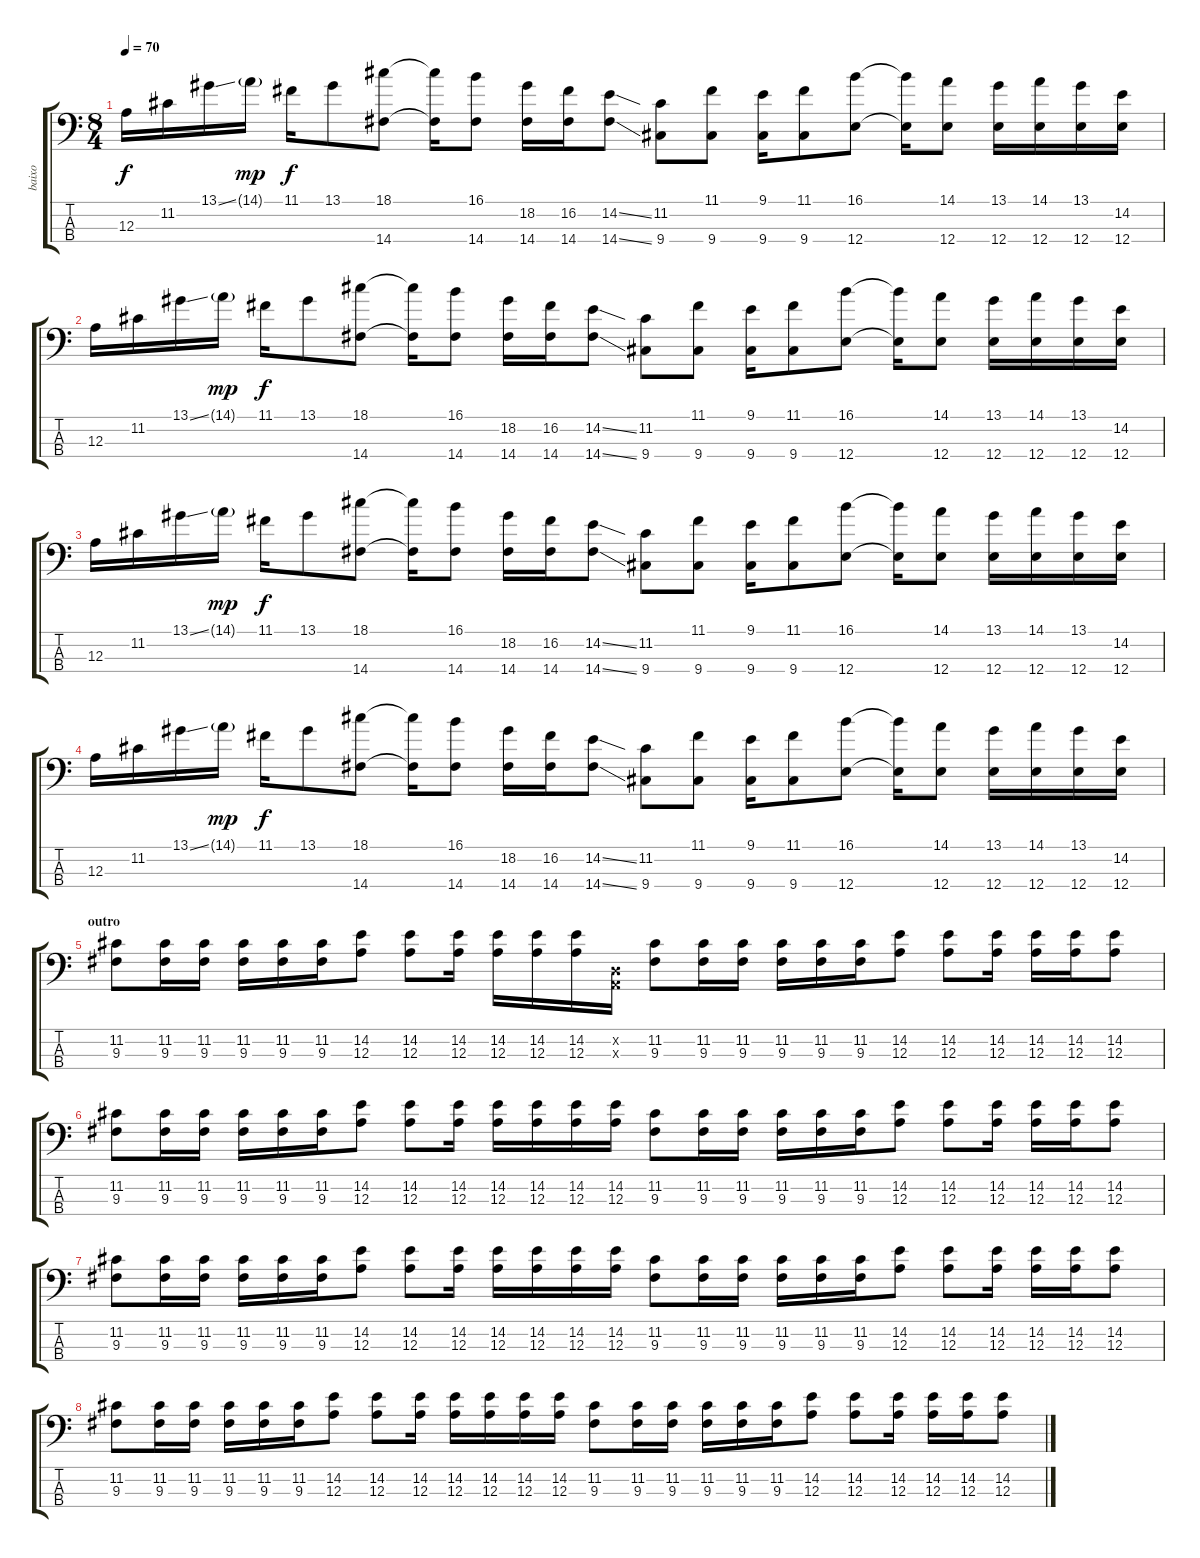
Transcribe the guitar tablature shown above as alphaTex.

\track ("baixo" "baixo") {instrument electricbassfinger}
\staff {score tabs}
\tuning (G2 D2 A1 E1) {hide}
\ts (8 4)
\tempo 70
\clef f4
\ks c
12.3.16{dy f} 11.2.16 13.1{ss}.16 14.1{g}.16{dy mp} 11.1.16{dy f} 13.1.8 (18.1 14.4).8 (18.1{t} 14.4{t}).16 (16.1 14.4).8 (18.2 14.4).16 (16.2 14.4).16 (14.2{ss} 14.4{ss}).8 (11.2 9.4).8 (11.1 9.4).8 (9.1 9.4).16 (11.1 9.4).8 (16.1 12.4).8 (16.1{t} 12.4{t}).16 (14.1 12.4).8 (13.1 12.4).16 (14.1 12.4).16 (13.1 12.4).16 (14.2 12.4).16 |
12.3.16 11.2.16 13.1{ss}.16 14.1{g}.16{dy mp} 11.1.16{dy f} 13.1.8 (18.1 14.4).8 (18.1{t} 14.4{t}).16 (16.1 14.4).8 (18.2 14.4).16 (16.2 14.4).16 (14.2{ss} 14.4{ss}).8 (11.2 9.4).8 (11.1 9.4).8 (9.1 9.4).16 (11.1 9.4).8 (16.1 12.4).8 (16.1{t} 12.4{t}).16 (14.1 12.4).8 (13.1 12.4).16 (14.1 12.4).16 (13.1 12.4).16 (14.2 12.4).16 |
12.3.16 11.2.16 13.1{ss}.16 14.1{g}.16{dy mp} 11.1.16{dy f} 13.1.8 (18.1 14.4).8 (18.1{t} 14.4{t}).16 (16.1 14.4).8 (18.2 14.4).16 (16.2 14.4).16 (14.2{ss} 14.4{ss}).8 (11.2 9.4).8 (11.1 9.4).8 (9.1 9.4).16 (11.1 9.4).8 (16.1 12.4).8 (16.1{t} 12.4{t}).16 (14.1 12.4).8 (13.1 12.4).16 (14.1 12.4).16 (13.1 12.4).16 (14.2 12.4).16 |
12.3.16 11.2.16 13.1{ss}.16 14.1{g}.16{dy mp} 11.1.16{dy f} 13.1.8 (18.1 14.4).8 (18.1{t} 14.4{t}).16 (16.1 14.4).8 (18.2 14.4).16 (16.2 14.4).16 (14.2{ss} 14.4{ss}).8 (11.2 9.4).8 (11.1 9.4).8 (9.1 9.4).16 (11.1 9.4).8 (16.1 12.4).8 (16.1{t} 12.4{t}).16 (14.1 12.4).8 (13.1 12.4).16 (14.1 12.4).16 (13.1 12.4).16 (14.2 12.4).16 |
\section ("" "outro")
(11.2 9.3).8 (11.2 9.3).16 (11.2 9.3).16 (11.2 9.3).16 (11.2 9.3).16 (11.2 9.3).16 (14.2 12.3).8 (14.2 12.3).8 (14.2 12.3).16 (14.2 12.3).16 (14.2 12.3).16 (14.2 12.3).16 (0.2{x} 0.3{x}).16 (11.2 9.3).8 (11.2 9.3).16 (11.2 9.3).16 (11.2 9.3).16 (11.2 9.3).16 (11.2 9.3).16 (14.2 12.3).8 (14.2 12.3).8 (14.2 12.3).16 (14.2 12.3).16 (14.2 12.3).16 (14.2 12.3).8 |
(11.2 9.3).8 (11.2 9.3).16 (11.2 9.3).16 (11.2 9.3).16 (11.2 9.3).16 (11.2 9.3).16 (14.2 12.3).8 (14.2 12.3).8 (14.2 12.3).16 (14.2 12.3).16 (14.2 12.3).16 (14.2 12.3).16 (14.2 12.3).16 (11.2 9.3).8 (11.2 9.3).16 (11.2 9.3).16 (11.2 9.3).16 (11.2 9.3).16 (11.2 9.3).16 (14.2 12.3).8 (14.2 12.3).8 (14.2 12.3).16 (14.2 12.3).16 (14.2 12.3).16 (14.2 12.3).8 |
(11.2 9.3).8 (11.2 9.3).16 (11.2 9.3).16 (11.2 9.3).16 (11.2 9.3).16 (11.2 9.3).16 (14.2 12.3).8 (14.2 12.3).8 (14.2 12.3).16 (14.2 12.3).16 (14.2 12.3).16 (14.2 12.3).16 (14.2 12.3).16 (11.2 9.3).8 (11.2 9.3).16 (11.2 9.3).16 (11.2 9.3).16 (11.2 9.3).16 (11.2 9.3).16 (14.2 12.3).8 (14.2 12.3).8 (14.2 12.3).16 (14.2 12.3).16 (14.2 12.3).16 (14.2 12.3).8 |
(11.2 9.3).8 (11.2 9.3).16 (11.2 9.3).16 (11.2 9.3).16 (11.2 9.3).16 (11.2 9.3).16 (14.2 12.3).8 (14.2 12.3).8 (14.2 12.3).16 (14.2 12.3).16 (14.2 12.3).16 (14.2 12.3).16 (14.2 12.3).16 (11.2 9.3).8 (11.2 9.3).16 (11.2 9.3).16 (11.2 9.3).16 (11.2 9.3).16 (11.2 9.3).16 (14.2 12.3).8 (14.2 12.3).8 (14.2 12.3).16 (14.2 12.3).16 (14.2 12.3).16 (14.2 12.3).8
